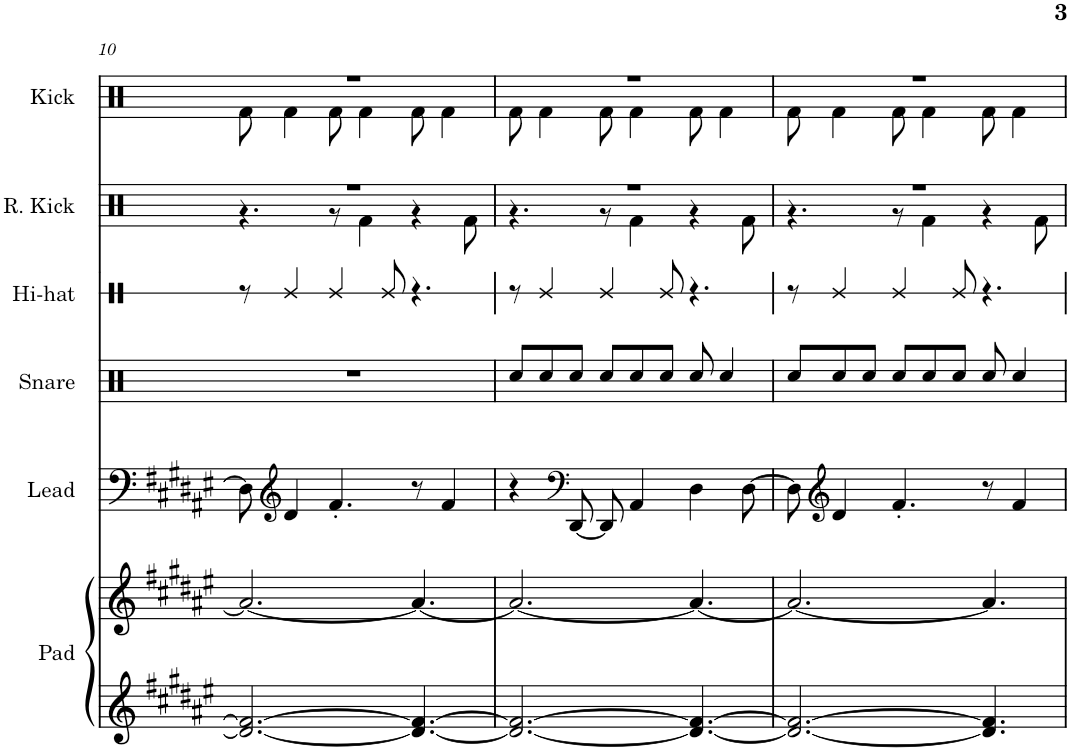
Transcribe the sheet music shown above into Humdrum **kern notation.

**kern	**kern	**kern	**kern	**kern	**kern	**kern
*part6	*part6	*part5	*part4	*part3	*part2	*part1
*staff7	*staff6	*staff5	*staff4	*staff3	*staff2	*staff1
*I"Pad	*	*I"Lead	*I"Snare	*I"Hi-hat	*I"Reverb Kick	*I"Kick
*I'Pad	*	*I'Lead	*I'Snare	*I'Hi-hat	*I'R. Kick	*I'Kick
!!LO:PB:g=z
*clefG2	*clefG2	*clefF4	*clefX	*clefX	*clefX	*clefX
*k[f#c#g#d#a#e#]	*k[f#c#g#d#a#e#]	*k[f#c#g#d#a#e#]	*k[f#c#g#d#a#e#]	*k[f#c#g#d#a#e#]	*k[f#c#g#d#a#e#]	*k[f#c#g#d#a#e#]
*M9/8	*M9/8	*M9/8	*M9/8	*M9/8	*M9/8	*M9/8
=10	=10	=10	=10	=10	=10	=10
*	*	*	*	*	*^	*^
2.d#/_ 2.f#/_	2.a#/_	8D#\]	8%9r	8r	8%9r	4.r	8%9r	8Rf\
*	*	*clefG2	*	*	*	*	*	*
.	.	4d#/	.	4Re/	.	.	.	4Rf\
.	.	4.f#'/	.	4Re/	.	8r	.	8Rf\
.	.	.	.	.	.	4Rf\	.	4Rf\
.	.	.	.	8Re/	.	.	.	.
4.d#/_ 4.f#/_	4.a#/_	8r	.	4.r	.	4r	.	8Rf\
.	.	4f#/	.	.	.	.	.	4Rf\
.	.	.	.	.	.	8Rf\	.	.
=11	=11	=11	=11	=11	=11	=11	=11	=11
2.d#/_ 2.f#/_	2.a#/_	4r	8Rcc/L	8r	8%9r	4.r	8%9r	8Rf\
.	.	.	8Rcc/	4Re/	.	.	.	4Rf\
*	*	*clefF4	*	*	*	*	*	*
.	.	[8DD#/	8Rcc/J	.	.	.	.	.
.	.	8DD#/]	8Rcc/L	4Re/	.	8r	.	8Rf\
.	.	4AA#/	8Rcc/	.	.	4Rf\	.	4Rf\
.	.	.	8Rcc/J	8Re/	.	.	.	.
4.d#/_ 4.f#/_	4.a#/_	4D#\	8Rcc/	4.r	.	4r	.	8Rf\
.	.	.	4Rcc/	.	.	.	.	4Rf\
.	.	[8D#\	.	.	.	8Rf\	.	.
=12	=12	=12	=12	=12	=12	=12	=12	=12
2.d#/_ 2.f#/_	2.a#/_	8D#\]	8Rcc/L	8r	8%9r	4.r	8%9r	8Rf\
*	*	*clefG2	*	*	*	*	*	*
.	.	4d#/	8Rcc/	4Re/	.	.	.	4Rf\
.	.	.	8Rcc/J	.	.	.	.	.
.	.	4.f#'/	8Rcc/L	4Re/	.	8r	.	8Rf\
.	.	.	8Rcc/	.	.	4Rf\	.	4Rf\
.	.	.	8Rcc/J	8Re/	.	.	.	.
4.d#/] 4.f#/]	4.a#/]	8r	8Rcc/	4.r	.	4r	.	8Rf\
.	.	4f#/	4Rcc/	.	.	.	.	4Rf\
.	.	.	.	.	.	8Rf\	.	.
*	*	*	*	*	*v	*v	*	*
*	*	*	*	*	*	*v	*v
=	=	=	=	=	=	=
*-	*-	*-	*-	*-	*-	*-
